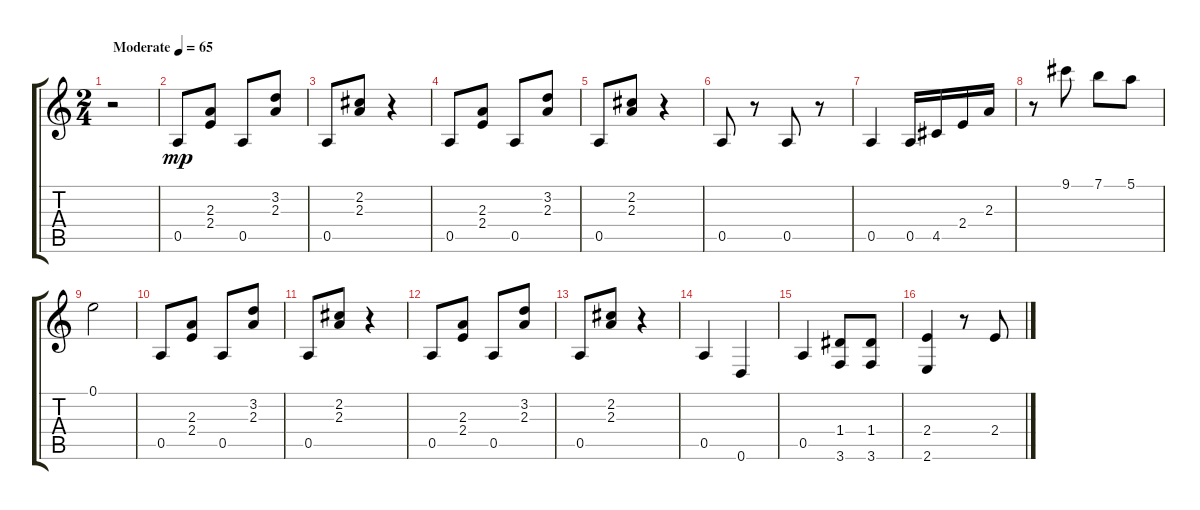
\track "" {instrument acousticguitarnylon}
\staff {score tabs}
\tuning (E4 B3 G3 D3 A2 D2) {hide}
\ts (2 4)
\tempo (65 "Moderate")
\clef g2
\ks c
r.2{dy mp instrument acousticguitarnylon} |
0.5.8 (2.3 2.4).8 0.5.8 (3.2 2.3).8 |
0.5.8 (2.2 2.3).8 r.4 |
0.5.8 (2.3 2.4).8 0.5.8 (3.2 2.3).8 |
0.5.8 (2.2 2.3).8 r.4 |
0.5.8 r.8 0.5.8 r.8 |
0.5.4 0.5.16 4.5.16 2.4.16 2.3.16 |
r.8 9.1.8 7.1.8 5.1.8 |
0.1.2 |
0.5.8 (2.3 2.4).8 0.5.8 (3.2 2.3).8 |
0.5.8 (2.2 2.3).8 r.4 |
0.5.8 (2.3 2.4).8 0.5.8 (3.2 2.3).8 |
0.5.8 (2.2 2.3).8 r.4 |
0.5.4 0.6.4 |
0.5.4 (1.4 3.6).8 (1.4 3.6).8 |
(2.4 2.6).4 r.8 2.4.8
